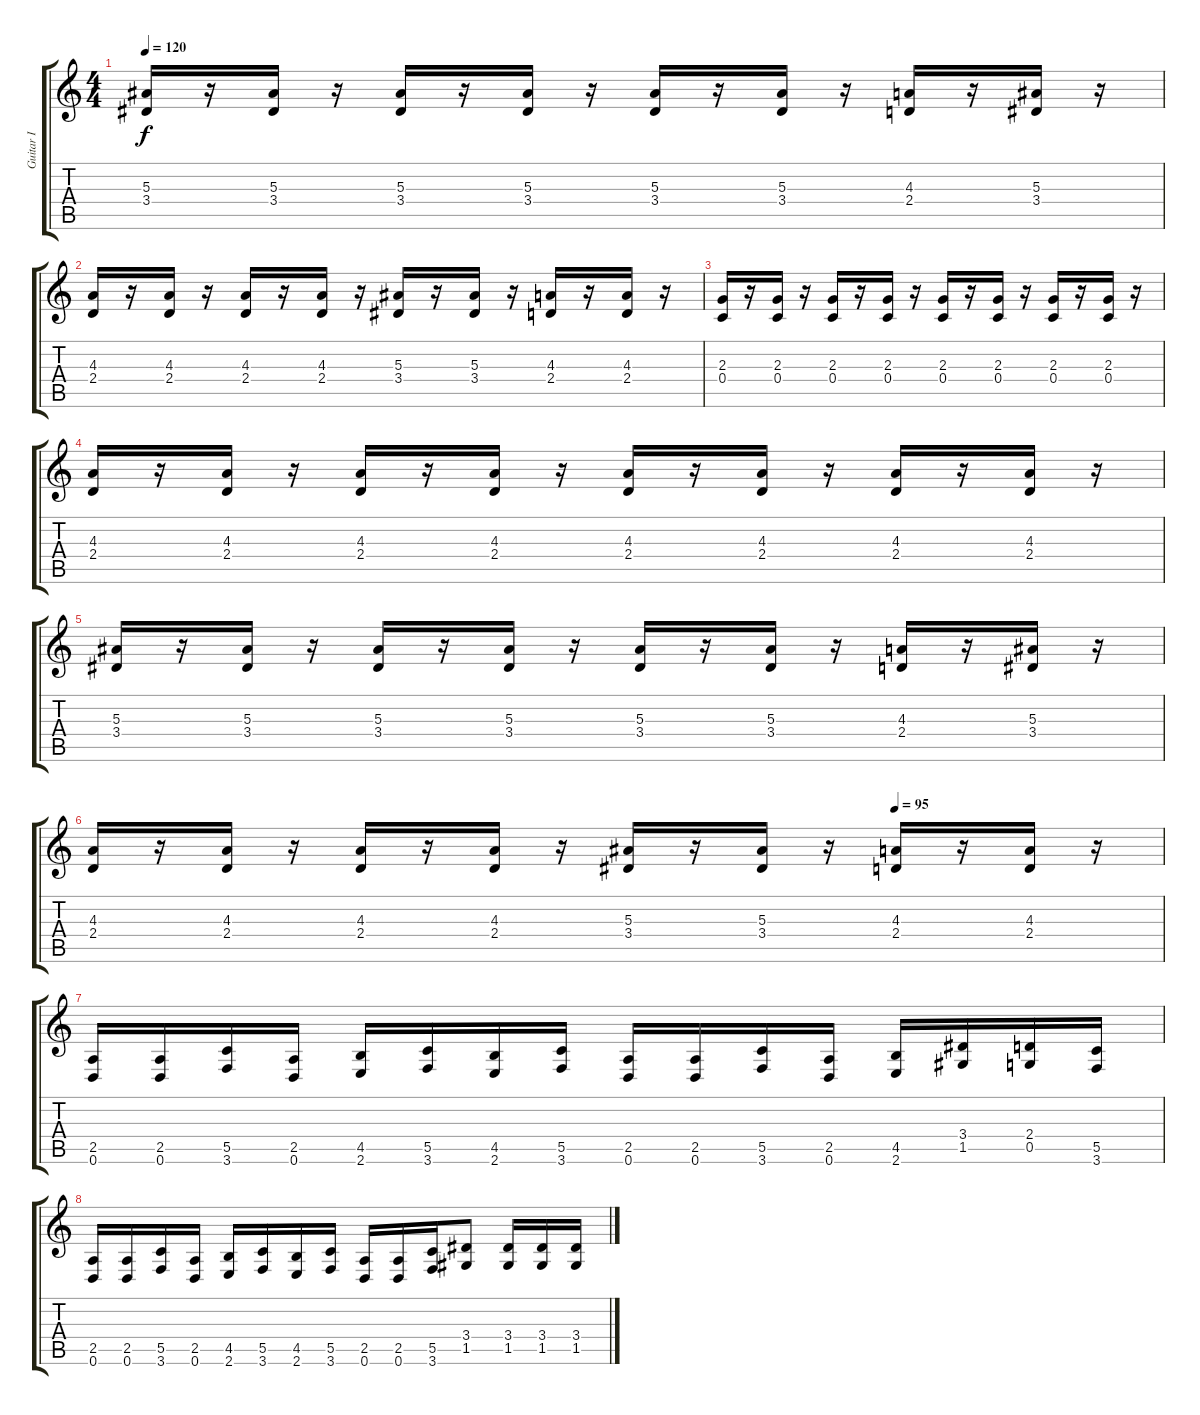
\track ("Guitar I" "Guitar I") {instrument distortionguitar}
\staff {score tabs}
\tuning (D4 A3 F3 C3 G2 D2) {hide}
\ts (4 4)
\tempo 120
\clef g2
\ks c
(5.3 3.4).16{dy f} r.16 (5.3 3.4).16 r.16 (5.3 3.4).16 r.16 (5.3 3.4).16 r.16 (5.3 3.4).16 r.16 (5.3 3.4).16 r.16 (4.3 2.4).16 r.16 (5.3 3.4).16 r.16 |
(4.3 2.4).16 r.16 (4.3 2.4).16 r.16 (4.3 2.4).16 r.16 (4.3 2.4).16 r.16 (5.3 3.4).16 r.16 (5.3 3.4).16 r.16 (4.3 2.4).16 r.16 (4.3 2.4).16 r.16 |
(2.3 0.4).16 r.16 (2.3 0.4).16 r.16 (2.3 0.4).16 r.16 (2.3 0.4).16 r.16 (2.3 0.4).16 r.16 (2.3 0.4).16 r.16 (2.3 0.4).16 r.16 (2.3 0.4).16 r.16 |
(4.3 2.4).16 r.16 (4.3 2.4).16 r.16 (4.3 2.4).16 r.16 (4.3 2.4).16 r.16 (4.3 2.4).16 r.16 (4.3 2.4).16 r.16 (4.3 2.4).16 r.16 (4.3 2.4).16 r.16 |
(5.3 3.4).16 r.16 (5.3 3.4).16 r.16 (5.3 3.4).16 r.16 (5.3 3.4).16 r.16 (5.3 3.4).16 r.16 (5.3 3.4).16 r.16 (4.3 2.4).16 r.16 (5.3 3.4).16 r.16 |
\tempo (95 0.75)
(4.3 2.4).16 r.16 (4.3 2.4).16 r.16 (4.3 2.4).16 r.16 (4.3 2.4).16 r.16 (5.3 3.4).16 r.16 (5.3 3.4).16 r.16 (4.3 2.4).16 r.16 (4.3 2.4).16 r.16 |
(2.5 0.6).16 (2.5 0.6).16 (5.5 3.6).16 (2.5 0.6).16 (4.5 2.6).16 (5.5 3.6).16 (4.5 2.6).16 (5.5 3.6).16 (2.5 0.6).16 (2.5 0.6).16 (5.5 3.6).16 (2.5 0.6).16 (4.5 2.6).16 (3.4 1.5).16 (2.4 0.5).16 (5.5 3.6).16 |
(2.5 0.6).16 (2.5 0.6).16 (5.5 3.6).16 (2.5 0.6).16 (4.5 2.6).16 (5.5 3.6).16 (4.5 2.6).16 (5.5 3.6).16 (2.5 0.6).16 (2.5 0.6).16 (5.5 3.6).16 (3.4 1.5).8 (3.4 1.5).16 (3.4 1.5).16 (3.4 1.5).16
